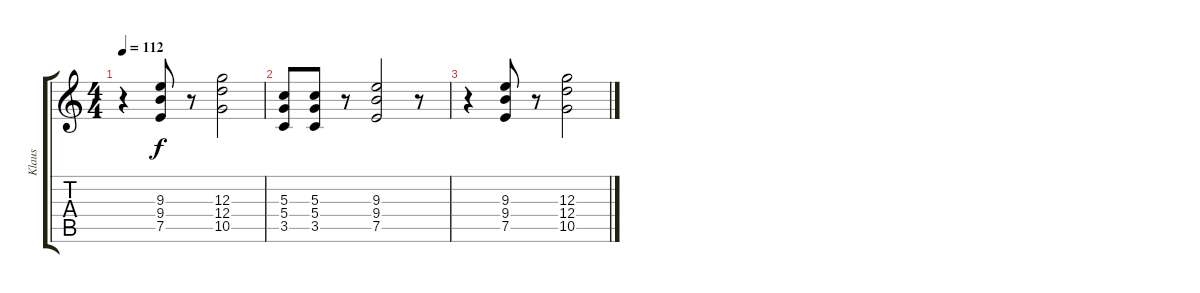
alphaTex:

\track ("Klaus" "Klaus") {instrument overdrivenguitar}
\staff {score tabs}
\tuning (E4 B3 G3 D3 A2 E2) {hide}
\ts (4 4)
\tempo 112
\clef g2
\ks c
r.4{dy f} (9.3 9.4 7.5).8 r.8 (12.3 12.4 10.5).2 |
(5.3 5.4 3.5).8 (5.3 5.4 3.5).8 r.8 (9.3 9.4 7.5).2 r.8 |
r.4 (9.3 9.4 7.5).8 r.8 (12.3 12.4 10.5).2
